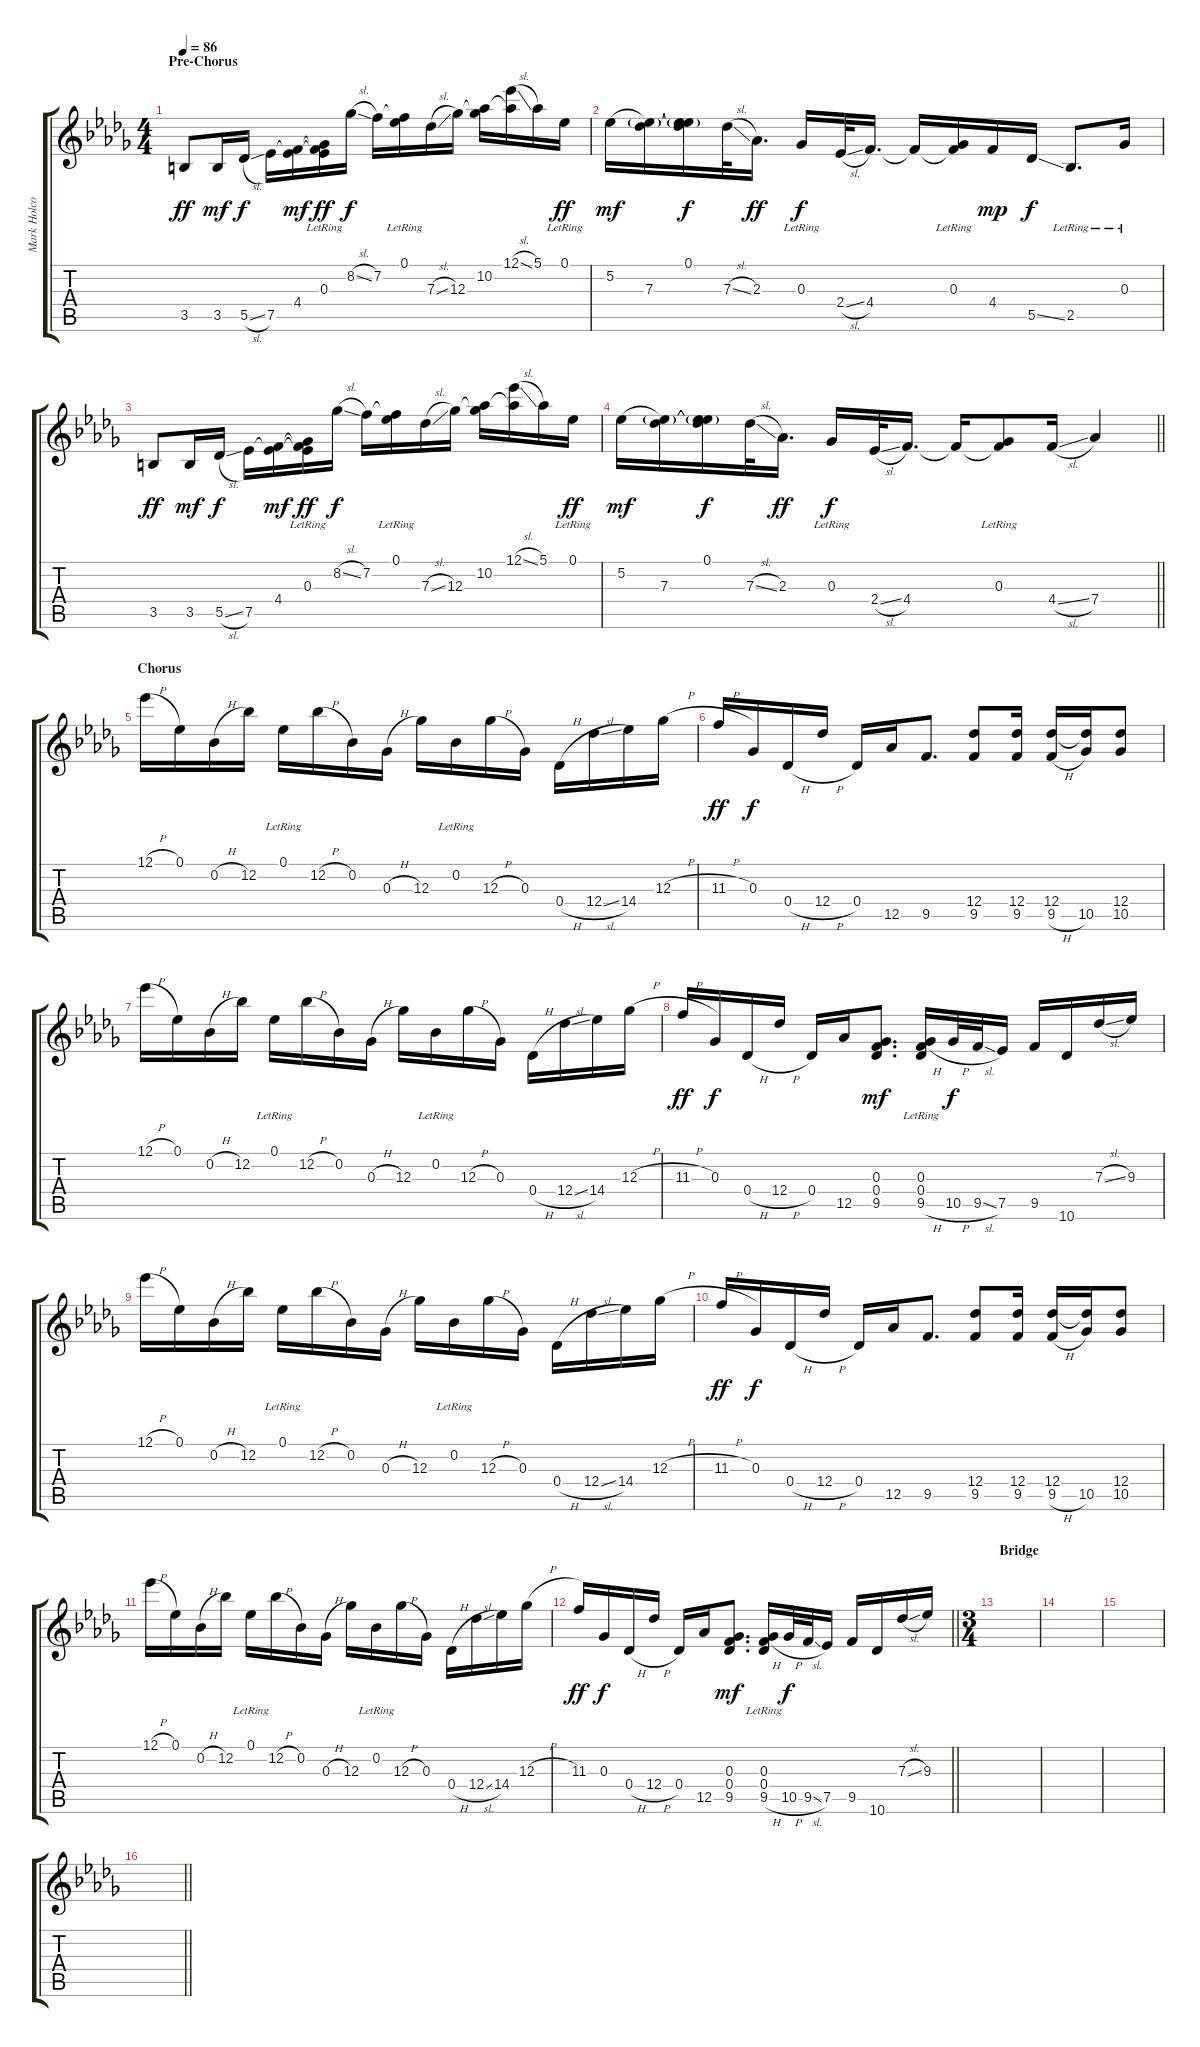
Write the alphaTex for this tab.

\track ("Mark Holcomb - Acoustic Guitar" "Mark Holco") {instrument acousticguitarsteel}
\staff {score tabs}
\tuning (Eb4 Bb3 Gb3 Db3 Ab2 Eb2) {hide}
\ts (4 4)
\section ("" "Pre-Chorus")
\tempo 86
\clef g2
\ks bbminor
3.5.8{dy ff} 3.5.16{dy mf} 5.5{sl}.16{dy f} 7.5.16 (4.4 7.5{t}).16{dy mf} (0.3{lr} 4.4{t} 7.5{t}).16{dy ff} 8.2{sl}.16{dy f} 7.2.16 (0.1{lr} 7.2{t}).16 7.3{sl}.16 12.3.16 (10.2 12.3{t}).16 (12.1{sl} 10.2{t}).16 5.1.16 0.1{lr}.16{dy ff} |
5.2{be (hold 0 0 60 0)}.16{dy mf} (5.2{t} 7.3).16 (0.1 5.2{t} 7.3{t}).16{dy f} 7.3{sl}.32 2.3.16{d dy ff} 0.3{lr}.16{dy f} 2.4{sl}.32 4.4.16{d} 4.4{t}.16 (0.3{lr} 4.4{t}).16 4.4.16{dy mp} 5.5{ss}.16{dy f} 2.5{lr}.8{d} 0.3{lr}.16 |
3.5.8{dy ff} 3.5.16{dy mf} 5.5{sl}.16{dy f} 7.5.16 (4.4 7.5{t}).16{dy mf} (0.3{lr} 4.4{t} 7.5{t}).16{dy ff} 8.2{sl}.16{dy f} 7.2.16 (0.1{lr} 7.2{t}).16 7.3{sl}.16 12.3.16 (10.2 12.3{t}).16 (12.1{sl} 10.2{t}).16 5.1.16 0.1{lr}.16{dy ff} |
\barLineRight lightlight
5.2{be (hold 0 0 60 0)}.16{dy mf} (5.2{t} 7.3).16 (0.1 5.2{t} 7.3{t}).16{dy f} 7.3{sl}.32 2.3.16{d dy ff} 0.3{lr}.16{dy f} 2.4{sl}.32 4.4.16{d} 4.4{t}.16 (0.3{lr} 4.4{t}).8 4.4{sl}.16 7.4.4 |
\section ("" "Chorus")
12.1{h}.16{volume 15 balance 0} 0.1.16 0.2{h}.16 12.2.16 0.1{lr}.16 12.2{h}.16 0.2.16 0.3{h}.16 12.3.16 0.2{lr}.16 12.3{h}.16 0.3.16 0.4{h}.16 12.4{sl}.16 14.4.16 12.3{h}.16 |
11.3{h}.16{dy ff} 0.3.16{dy f} 0.4{h}.16 12.4{h}.16 0.4.16 12.5.16 9.5.8{d} (12.4 9.5).8 (12.4 9.5).16 (12.4 9.5{h}).16 (12.4{t} 10.5).16 (12.4 10.5).8 |
12.1{h}.16 0.1.16 0.2{h}.16 12.2.16 0.1{lr}.16 12.2{h}.16 0.2.16 0.3{h}.16 12.3.16 0.2{lr}.16 12.3{h}.16 0.3.16 0.4{h}.16 12.4{sl}.16 14.4.16 12.3{h}.16 |
11.3{h}.16{dy ff} 0.3.16{dy f} 0.4{h}.16 12.4{h}.16 0.4.16 12.5.16 (0.3 0.4 9.5).8{d dy mf} (0.3{lr} 0.4{lr} 9.5{h}).16 10.5{h}.32{dy f} 9.5{sl}.32 7.5.16 9.5.16 10.6.16 7.3{sl}.16 9.3.16 |
12.1{h}.16 0.1.16 0.2{h}.16 12.2.16 0.1{lr}.16 12.2{h}.16 0.2.16 0.3{h}.16 12.3.16 0.2{lr}.16 12.3{h}.16 0.3.16 0.4{h}.16 12.4{sl}.16 14.4.16 12.3{h}.16 |
11.3{h}.16{dy ff} 0.3.16{dy f} 0.4{h}.16 12.4{h}.16 0.4.16 12.5.16 9.5.8{d} (12.4 9.5).8 (12.4 9.5).16 (12.4 9.5{h}).16 (12.4{t} 10.5).16 (12.4 10.5).8 |
12.1{h}.16 0.1.16 0.2{h}.16 12.2.16 0.1{lr}.16 12.2{h}.16 0.2.16 0.3{h}.16 12.3.16 0.2{lr}.16 12.3{h}.16 0.3.16 0.4{h}.16 12.4{sl}.16 14.4.16 12.3{h}.16 |
\barLineRight lightlight
11.3.16{dy ff} 0.3.16{dy f} 0.4{h}.16 12.4{h}.16 0.4.16 12.5.16 (0.3 0.4 9.5).8{d dy mf} (0.3{lr} 0.4{lr} 9.5{h}).16 10.5{h}.32{dy f} 9.5{sl}.32 7.5.16 9.5.16 10.6.16 7.3{sl}.16 9.3.16 |
\ts (3 4)
\section ("" "Bridge")
|
|
|
\barLineRight lightlight
